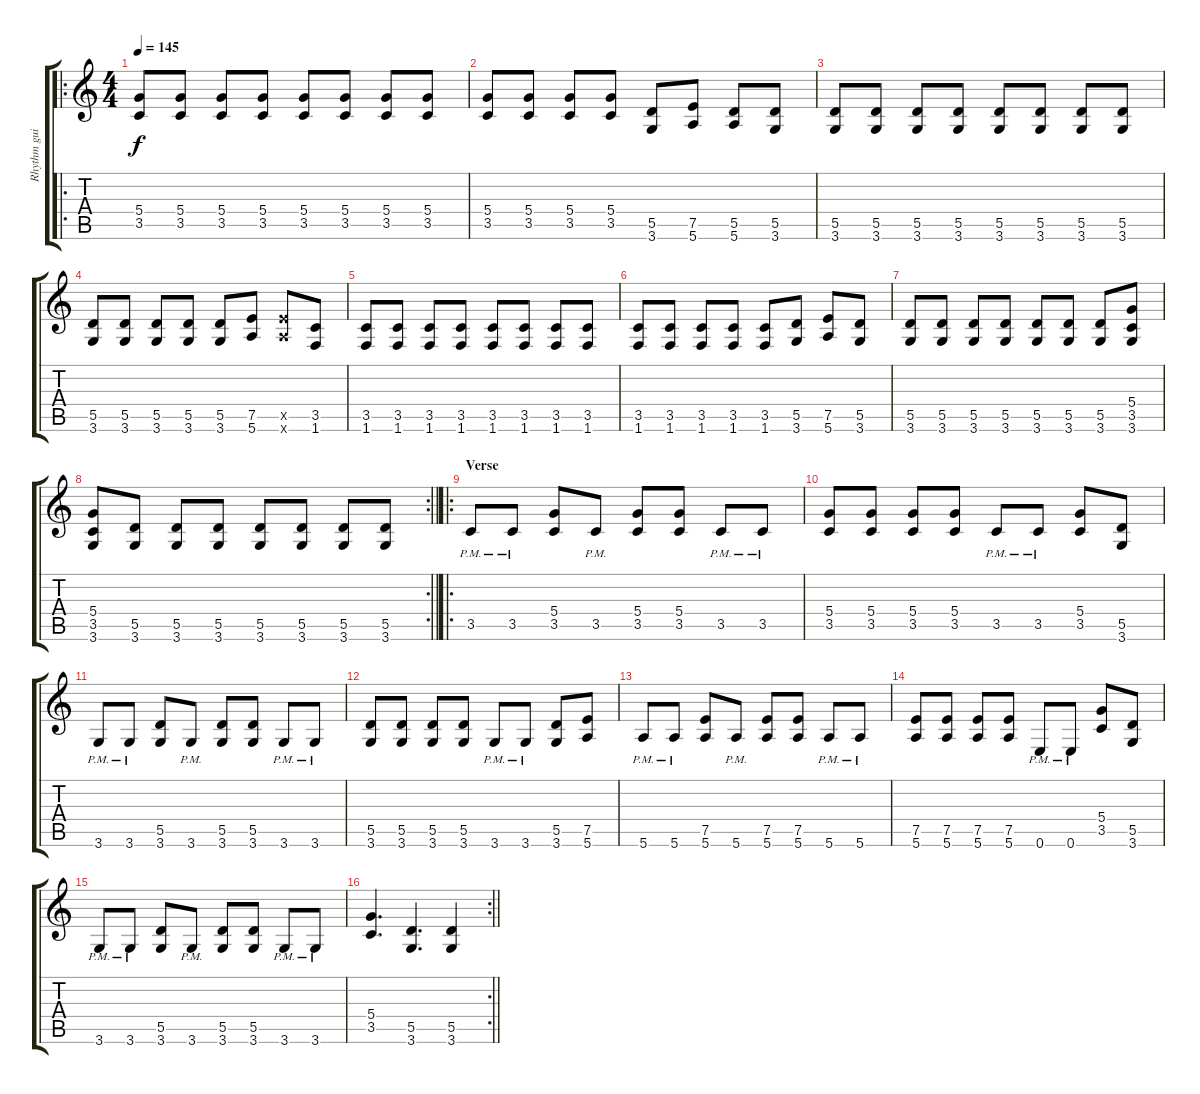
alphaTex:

\track ("Rhythm guitar" "Rhythm gui") {instrument distortionguitar}
\staff {score tabs}
\tuning (E4 B3 G3 D3 A2 E2) {hide}
\ro
\ts (4 4)
\tempo 145
\clef g2
\ks c
(5.4 3.5).8{dy f} (5.4 3.5).8 (5.4 3.5).8 (5.4 3.5).8 (5.4 3.5).8 (5.4 3.5).8 (5.4 3.5).8 (5.4 3.5).8 |
(5.4 3.5).8 (5.4 3.5).8 (5.4 3.5).8 (5.4 3.5).8 (5.5 3.6).8 (7.5 5.6).8 (5.5 5.6).8 (5.5 3.6).8 |
(5.5 3.6).8 (5.5 3.6).8 (5.5 3.6).8 (5.5 3.6).8 (5.5 3.6).8 (5.5 3.6).8 (5.5 3.6).8 (5.5 3.6).8 |
(5.5 3.6).8 (5.5 3.6).8 (5.5 3.6).8 (5.5 3.6).8 (5.5 3.6).8 (7.5 5.6).8 (7.5{x} 5.6{x}).8 (3.5 1.6).8 |
(3.5 1.6).8 (3.5 1.6).8 (3.5 1.6).8 (3.5 1.6).8 (3.5 1.6).8 (3.5 1.6).8 (3.5 1.6).8 (3.5 1.6).8 |
(3.5 1.6).8 (3.5 1.6).8 (3.5 1.6).8 (3.5 1.6).8 (3.5 1.6).8 (5.5 3.6).8 (7.5 5.6).8 (5.5 3.6).8 |
(5.5 3.6).8 (5.5 3.6).8 (5.5 3.6).8 (5.5 3.6).8 (5.5 3.6).8 (5.5 3.6).8 (5.5 3.6).8 (5.4 3.5 3.6).8 |
\rc 2
\barLineRight lightlight
(5.4 3.5 3.6).8 (5.5 3.6).8 (5.5 3.6).8 (5.5 3.6).8 (5.5 3.6).8 (5.5 3.6).8 (5.5 3.6).8 (5.5 3.6).8 |
\ro
\section ("" "Verse")
3.5{pm}.8 3.5{pm}.8 (5.4 3.5).8 3.5{pm}.8 (5.4 3.5).8 (5.4 3.5).8 3.5{pm}.8 3.5{pm}.8 |
(5.4 3.5).8 (5.4 3.5).8 (5.4 3.5).8 (5.4 3.5).8 3.5{pm}.8 3.5{pm}.8 (5.4 3.5).8 (5.5 3.6).8 |
3.6{pm}.8 3.6{pm}.8 (5.5 3.6).8 3.6{pm}.8 (5.5 3.6).8 (5.5 3.6).8 3.6{pm}.8 3.6{pm}.8 |
(5.5 3.6).8 (5.5 3.6).8 (5.5 3.6).8 (5.5 3.6).8 3.6{pm}.8 3.6{pm}.8 (5.5 3.6).8 (7.5 5.6).8 |
5.6{pm}.8 5.6{pm}.8 (7.5 5.6).8 5.6{pm}.8 (7.5 5.6).8 (7.5 5.6).8 5.6{pm}.8 5.6{pm}.8 |
(7.5 5.6).8 (7.5 5.6).8 (7.5 5.6).8 (7.5 5.6).8 0.6{pm}.8 0.6{pm}.8 (5.4 3.5).8 (5.5 3.6).8 |
3.6{pm}.8 3.6{pm}.8 (5.5 3.6).8 3.6{pm}.8 (5.5 3.6).8 (5.5 3.6).8 3.6{pm}.8 3.6{pm}.8 |
\rc 2
\barLineRight lightlight
(5.4 3.5).4{d} (5.5 3.6).4{d} (5.5 3.6).4
